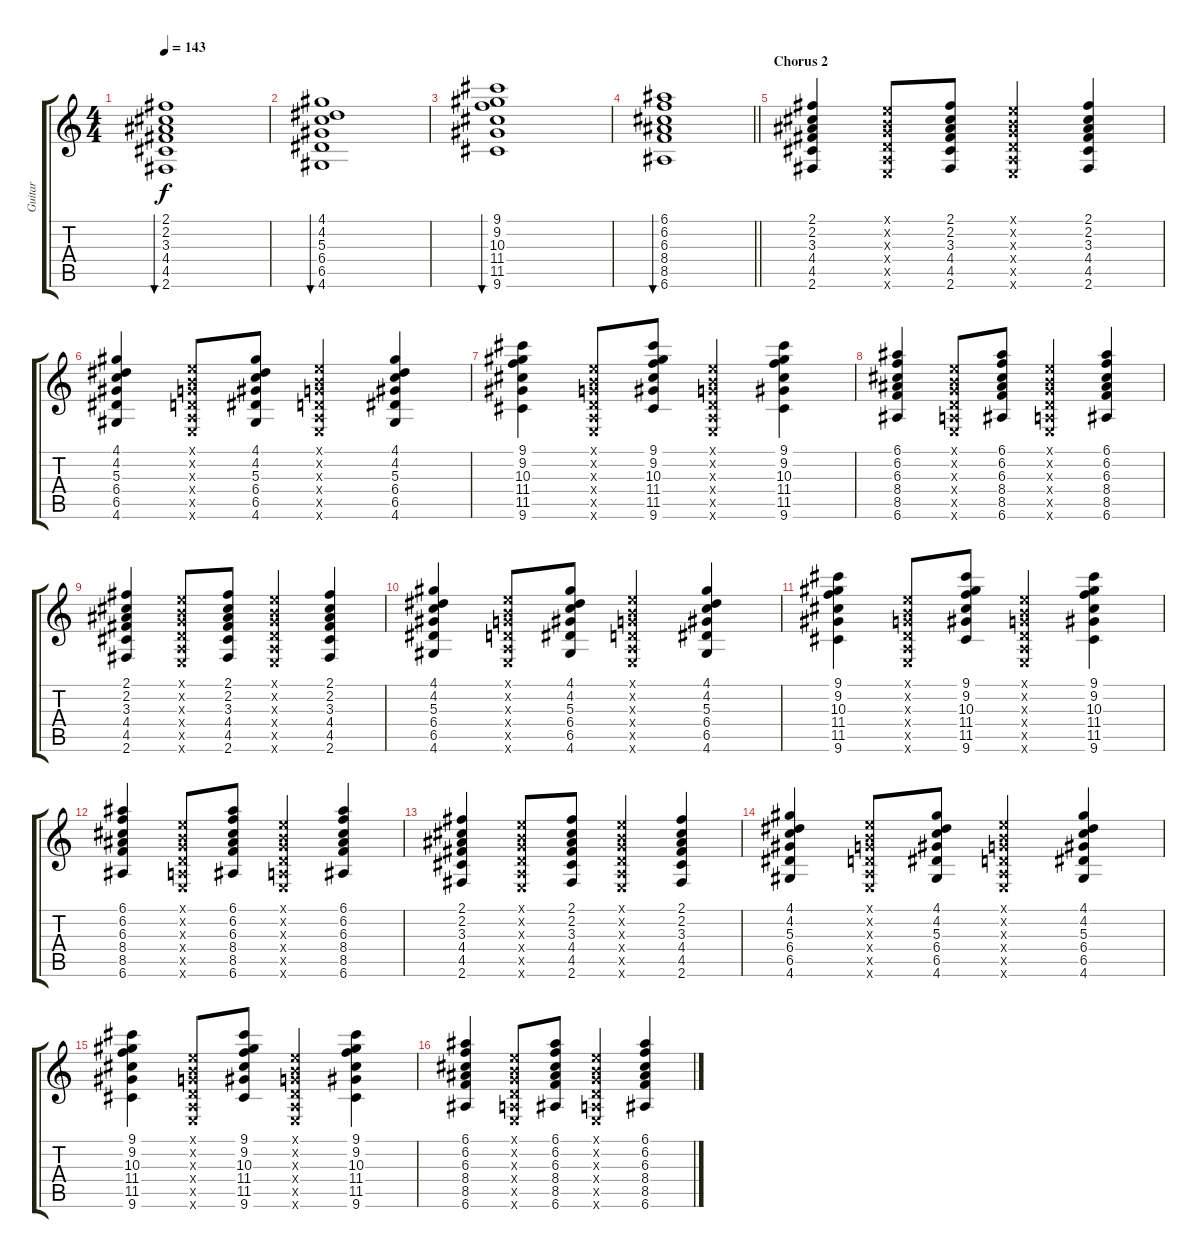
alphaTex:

\track ("Guitar" "Guitar") {instrument acousticguitarsteel}
\staff {score tabs}
\tuning (E4 B3 G3 D3 A2 E2) {hide}
\ts (4 4)
\tempo 143
\clef g2
\ks c
(2.1 2.2 3.3 4.4 4.5 2.6).1{bu 240 dy f} |
(4.1 4.2 5.3 6.4 6.5 4.6).1{bu 240} |
(9.1 9.2 10.3 11.4 11.5 9.6).1{bu 240} |
\barLineRight lightlight
(6.1 6.2 6.3 8.4 8.5 6.6).1{bu 240} |
\section ("" "Chorus 2")
(2.1 2.2 3.3 4.4 4.5 2.6).4 (0.1{x} 0.2{x} 0.3{x} 0.4{x} 0.5{x} 0.6{x}).8 (2.1 2.2 3.3 4.4 4.5 2.6).8 (0.1{x} 0.2{x} 0.3{x} 0.4{x} 0.5{x} 0.6{x}).4 (2.1 2.2 3.3 4.4 4.5 2.6).4 |
(4.1 4.2 5.3 6.4 6.5 4.6).4 (0.1{x} 0.2{x} 0.3{x} 0.4{x} 0.5{x} 0.6{x}).8 (4.1 4.2 5.3 6.4 6.5 4.6).8 (0.1{x} 0.2{x} 0.3{x} 0.4{x} 0.5{x} 0.6{x}).4 (4.1 4.2 5.3 6.4 6.5 4.6).4 |
(9.1 9.2 10.3 11.4 11.5 9.6).4 (0.1{x} 0.2{x} 0.3{x} 0.4{x} 0.5{x} 0.6{x}).8 (9.1 9.2 10.3 11.4 11.5 9.6).8 (0.1{x} 0.2{x} 0.3{x} 0.4{x} 0.5{x} 0.6{x}).4 (9.1 9.2 10.3 11.4 11.5 9.6).4 |
(6.1 6.2 6.3 8.4 8.5 6.6).4 (0.1{x} 0.2{x} 0.3{x} 0.4{x} 0.5{x} 0.6{x}).8 (6.1 6.2 6.3 8.4 8.5 6.6).8 (0.1{x} 0.2{x} 0.3{x} 0.4{x} 0.5{x} 0.6{x}).4 (6.1 6.2 6.3 8.4 8.5 6.6).4 |
(2.1 2.2 3.3 4.4 4.5 2.6).4 (0.1{x} 0.2{x} 0.3{x} 0.4{x} 0.5{x} 0.6{x}).8 (2.1 2.2 3.3 4.4 4.5 2.6).8 (0.1{x} 0.2{x} 0.3{x} 0.4{x} 0.5{x} 0.6{x}).4 (2.1 2.2 3.3 4.4 4.5 2.6).4 |
(4.1 4.2 5.3 6.4 6.5 4.6).4 (0.1{x} 0.2{x} 0.3{x} 0.4{x} 0.5{x} 0.6{x}).8 (4.1 4.2 5.3 6.4 6.5 4.6).8 (0.1{x} 0.2{x} 0.3{x} 0.4{x} 0.5{x} 0.6{x}).4 (4.1 4.2 5.3 6.4 6.5 4.6).4 |
(9.1 9.2 10.3 11.4 11.5 9.6).4 (0.1{x} 0.2{x} 0.3{x} 0.4{x} 0.5{x} 0.6{x}).8 (9.1 9.2 10.3 11.4 11.5 9.6).8 (0.1{x} 0.2{x} 0.3{x} 0.4{x} 0.5{x} 0.6{x}).4 (9.1 9.2 10.3 11.4 11.5 9.6).4 |
(6.1 6.2 6.3 8.4 8.5 6.6).4 (0.1{x} 0.2{x} 0.3{x} 0.4{x} 0.5{x} 0.6{x}).8 (6.1 6.2 6.3 8.4 8.5 6.6).8 (0.1{x} 0.2{x} 0.3{x} 0.4{x} 0.5{x} 0.6{x}).4 (6.1 6.2 6.3 8.4 8.5 6.6).4 |
(2.1 2.2 3.3 4.4 4.5 2.6).4 (0.1{x} 0.2{x} 0.3{x} 0.4{x} 0.5{x} 0.6{x}).8 (2.1 2.2 3.3 4.4 4.5 2.6).8 (0.1{x} 0.2{x} 0.3{x} 0.4{x} 0.5{x} 0.6{x}).4 (2.1 2.2 3.3 4.4 4.5 2.6).4 |
(4.1 4.2 5.3 6.4 6.5 4.6).4 (0.1{x} 0.2{x} 0.3{x} 0.4{x} 0.5{x} 0.6{x}).8 (4.1 4.2 5.3 6.4 6.5 4.6).8 (0.1{x} 0.2{x} 0.3{x} 0.4{x} 0.5{x} 0.6{x}).4 (4.1 4.2 5.3 6.4 6.5 4.6).4 |
(9.1 9.2 10.3 11.4 11.5 9.6).4 (0.1{x} 0.2{x} 0.3{x} 0.4{x} 0.5{x} 0.6{x}).8 (9.1 9.2 10.3 11.4 11.5 9.6).8 (0.1{x} 0.2{x} 0.3{x} 0.4{x} 0.5{x} 0.6{x}).4 (9.1 9.2 10.3 11.4 11.5 9.6).4 |
(6.1 6.2 6.3 8.4 8.5 6.6).4 (0.1{x} 0.2{x} 0.3{x} 0.4{x} 0.5{x} 0.6{x}).8 (6.1 6.2 6.3 8.4 8.5 6.6).8 (0.1{x} 0.2{x} 0.3{x} 0.4{x} 0.5{x} 0.6{x}).4 (6.1 6.2 6.3 8.4 8.5 6.6).4
